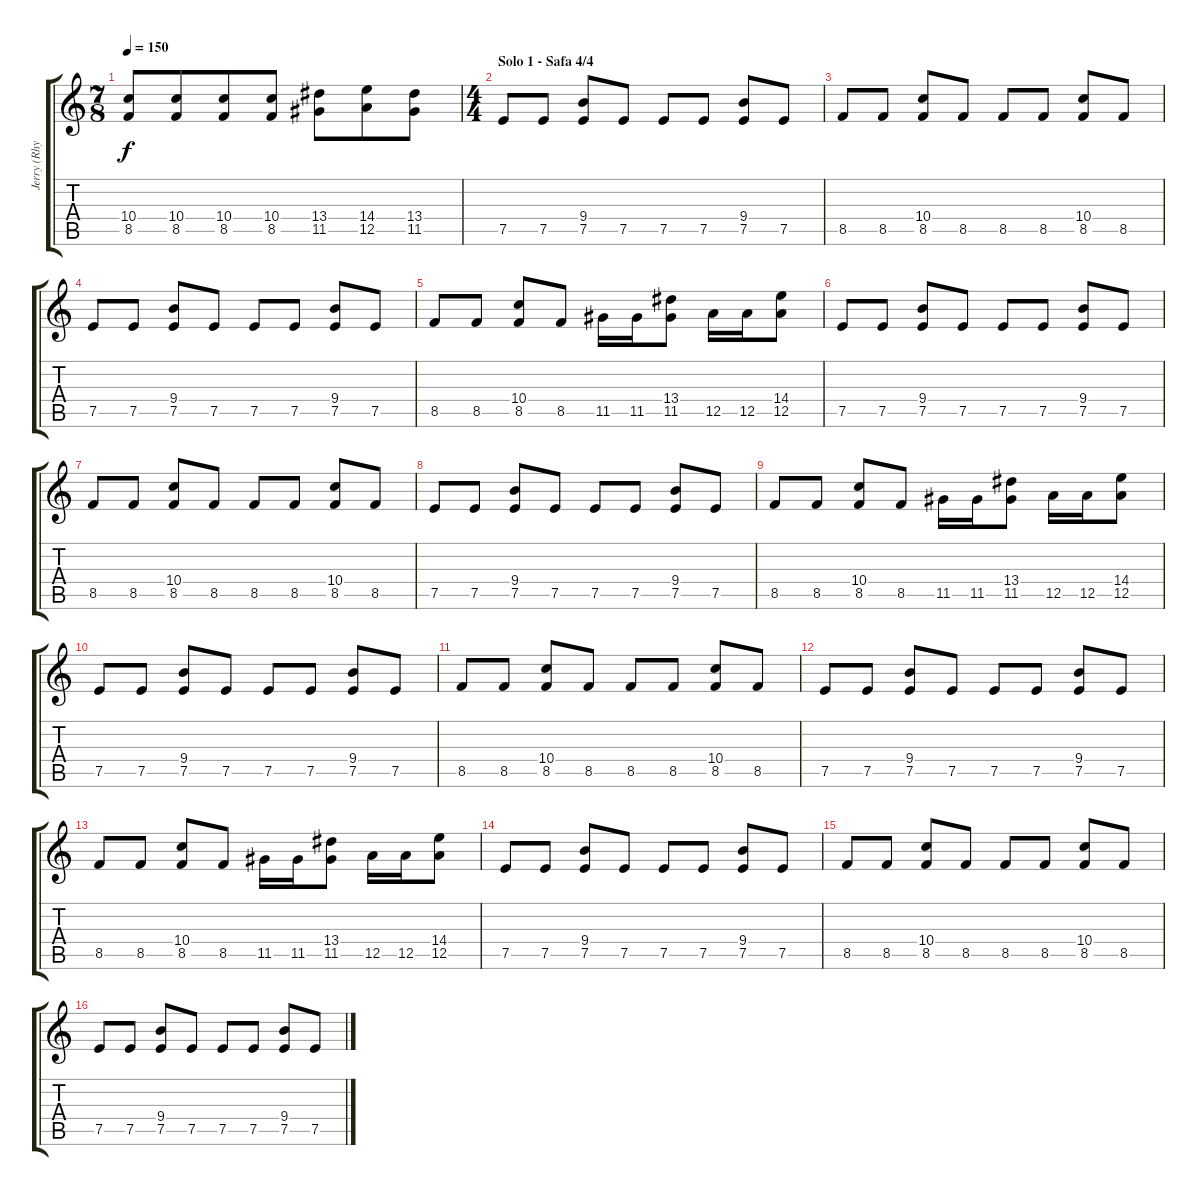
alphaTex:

\track ("Jerry (Rhythm)" "Jerry (Rhy") {instrument distortionguitar}
\staff {score tabs}
\tuning (E4 B3 G3 D3 A2 E2) {hide}
\ts (7 8)
\tempo 150
\clef g2
\ks c
(10.4 8.5).8{dy f} (10.4 8.5).8 (10.4 8.5).8 (10.4 8.5).8 (13.4 11.5).8 (14.4 12.5).8 (13.4 11.5).8 |
\ts (4 4)
\section ("" "Solo 1 - Safa 4/4")
7.5.8 7.5.8 (9.4 7.5).8 7.5.8 7.5.8 7.5.8 (9.4 7.5).8 7.5.8 |
8.5.8 8.5.8 (10.4 8.5).8 8.5.8 8.5.8 8.5.8 (10.4 8.5).8 8.5.8 |
7.5.8 7.5.8 (9.4 7.5).8 7.5.8 7.5.8 7.5.8 (9.4 7.5).8 7.5.8 |
8.5.8 8.5.8 (10.4 8.5).8 8.5.8 11.5.16 11.5.16 (13.4 11.5).8 12.5.16 12.5.16 (14.4 12.5).8 |
7.5.8 7.5.8 (9.4 7.5).8 7.5.8 7.5.8 7.5.8 (9.4 7.5).8 7.5.8 |
8.5.8 8.5.8 (10.4 8.5).8 8.5.8 8.5.8 8.5.8 (10.4 8.5).8 8.5.8 |
7.5.8 7.5.8 (9.4 7.5).8 7.5.8 7.5.8 7.5.8 (9.4 7.5).8 7.5.8 |
8.5.8 8.5.8 (10.4 8.5).8 8.5.8 11.5.16 11.5.16 (13.4 11.5).8 12.5.16 12.5.16 (14.4 12.5).8 |
7.5.8 7.5.8 (9.4 7.5).8 7.5.8 7.5.8 7.5.8 (9.4 7.5).8 7.5.8 |
8.5.8 8.5.8 (10.4 8.5).8 8.5.8 8.5.8 8.5.8 (10.4 8.5).8 8.5.8 |
7.5.8 7.5.8 (9.4 7.5).8 7.5.8 7.5.8 7.5.8 (9.4 7.5).8 7.5.8 |
8.5.8 8.5.8 (10.4 8.5).8 8.5.8 11.5.16 11.5.16 (13.4 11.5).8 12.5.16 12.5.16 (14.4 12.5).8 |
7.5.8 7.5.8 (9.4 7.5).8 7.5.8 7.5.8 7.5.8 (9.4 7.5).8 7.5.8 |
8.5.8 8.5.8 (10.4 8.5).8 8.5.8 8.5.8 8.5.8 (10.4 8.5).8 8.5.8 |
7.5.8 7.5.8 (9.4 7.5).8 7.5.8 7.5.8 7.5.8 (9.4 7.5).8 7.5.8
